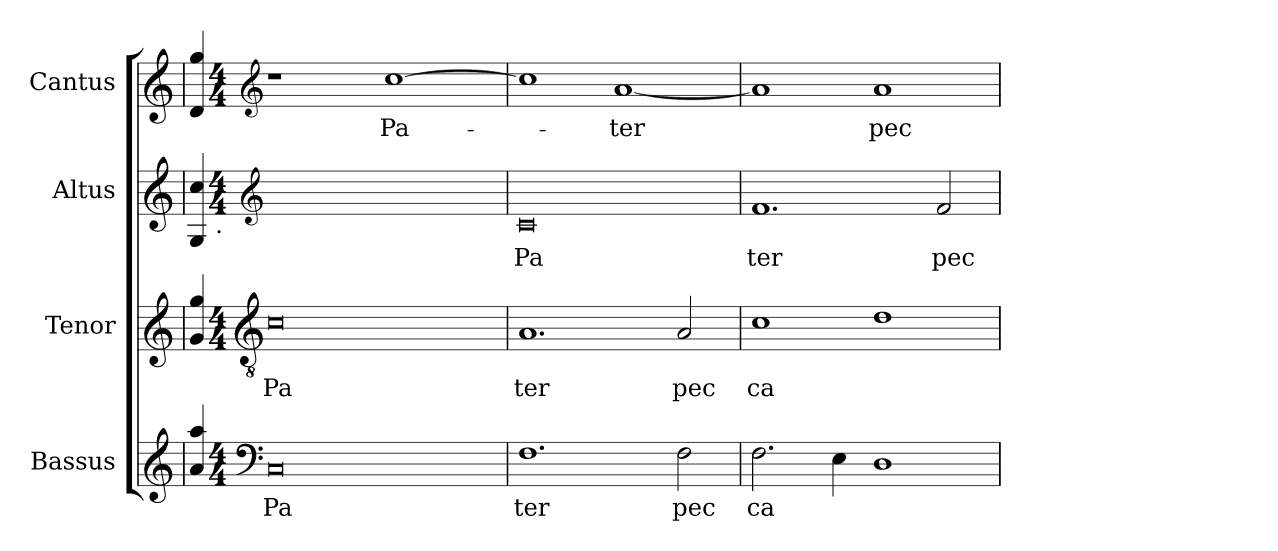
**kern	**text	**kern	**text	**kern	**text	**kern	**text
*part4	*part4	*part3	*part3	*part2	*part2	*part1	*part1
*staff4	*staff4	*staff3	*staff3	*staff2	*staff2	*staff1	*staff1
*I"Bassus	*	*I"Tenor	*	*I"Altus	*	*I"Cantus	*
!!LO:PB:g=z
*stria5	*	*stria5	*	*stria5	*	*stria5	*
=1	=1!	=1	=1!	=1	=1!	=1!	=1!
*	*	*	*	*^	*	*	*
4aa/ 4a/	.	4gg/ 4g/	.	4cc/ 4G/	16..ryy	.	4gg/ 4d/	.
!	!	!	!	!	!LO:TX:b:t=.	!	!	!
.	.	.	.	.	1ryy	.	.	.
*clefF4	*	*clefGv2	*	*clefG2	*	*	*clefG2	*
*M4/4	*	*M4/4	*	*M4/4	*	*	*M4/4	*
*met(c)	*	*met(c)	*	*met(c)	*	*	*met(c)	*
!	!LO:LY:b:cj	!	!LO:LY:b:cj	!	!	!	!	!
0C	Pa	0c	Pa	0ryy	.	.	1r	.
.	.	.	.	.	1ryy	.	.	.
!	!	!	!	!	!	!	!	!LO:LY:b:cj
.	.	.	.	.	.	.	[>1cc	Pa-
.	.	.	.	.	8ryy	.	.	.
.	.	.	.	.	64ryy	.	.	.
=2	=2	=2	=2	=2	=2	=2	=2	=2
!	!LO:LY:b:cj	!	!LO:LY:b:cj	!	!	!LO:LY:b:cj	!	!
*	*	*	*	*v	*v	*	*	*
1.F	ter	1.A	ter	0c	Pa	1cc]	.
!	!	!	!	!	!	!	!LO:LY:b:cj
.	.	.	.	.	.	[<1a	-ter
!	!LO:LY:b:cj	!	!LO:LY:b:cj	!	!	!	!
2F\	pec	2A/	pec	.	.	.	.
=3	=3	=3	=3	=3	=3	=3	=3
!	!LO:LY:b:cj	!	!LO:LY:b:cj	!	!LO:LY:b:cj	!	!
2.F\	ca	1c	ca	1.f	ter	1a]	.
4E\	.	.	.	.	.	.	.
!	!	!	!	!	!	!	!LO:LY:b:cj
1D	.	1d	.	.	.	1a	pec-
!	!	!	!	!	!LO:LY:b:cj	!	!
.	.	.	.	2f/	pec	.	.
=	=	=	=	=	=	=	=
*-	*-	*-	*-	*-	*-	*-	*-
